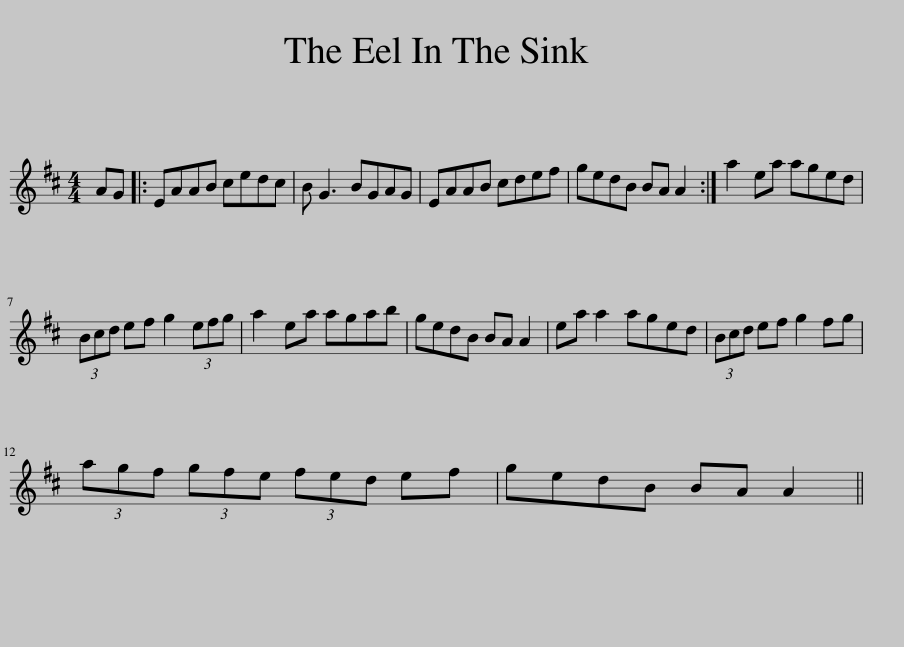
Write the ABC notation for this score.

X:1
L:1/8
M:4/4
I:linebreak $
K:D
V:1 treble
V:1
 AG |: EAAB cedc | B G3 BGAG | EAAB cdef | gedB BA A2 :| %5
 a2 ea aged |$ (3Bcd ef g2 (3efg | a2 ea agab | gedB BA A2 | ea a2 aged | %10
 (3Bcd ef g2 fg |$ (3agf (3gfe (3fed ef | gedB BA A2 || %13
